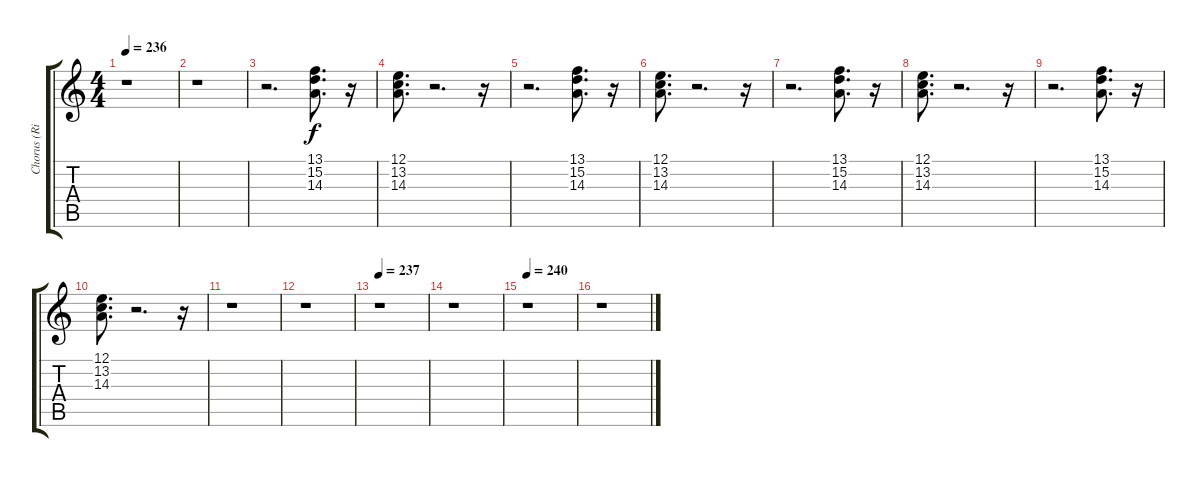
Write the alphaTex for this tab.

\track ("Chorus (Right)" "Chorus (Ri") {instrument lead3calliope}
\staff {score tabs}
\tuning (E4 B3 G3 D3 A2 E2) {hide}
\ts (4 4)
\tempo 236
\clef g2
\ks c
r.1{dy f} |
r.1 |
r.2{d} (13.1 15.2 14.3).8{d balance 8} r.16 |
(12.1 13.2 14.3).8{d} r.2{d} r.16 |
r.2{d} (13.1 15.2 14.3).8{d} r.16 |
(12.1 13.2 14.3).8{d} r.2{d} r.16 |
r.2{d} (13.1 15.2 14.3).8{d} r.16 |
(12.1 13.2 14.3).8{d} r.2{d} r.16 |
r.2{d} (13.1 15.2 14.3).8{d} r.16 |
(12.1 13.2 14.3).8{d} r.2{d} r.16 |
r.1 |
r.1 |
\tempo 237
r.1 |
r.1 |
\tempo 240
r.1 |
r.1
